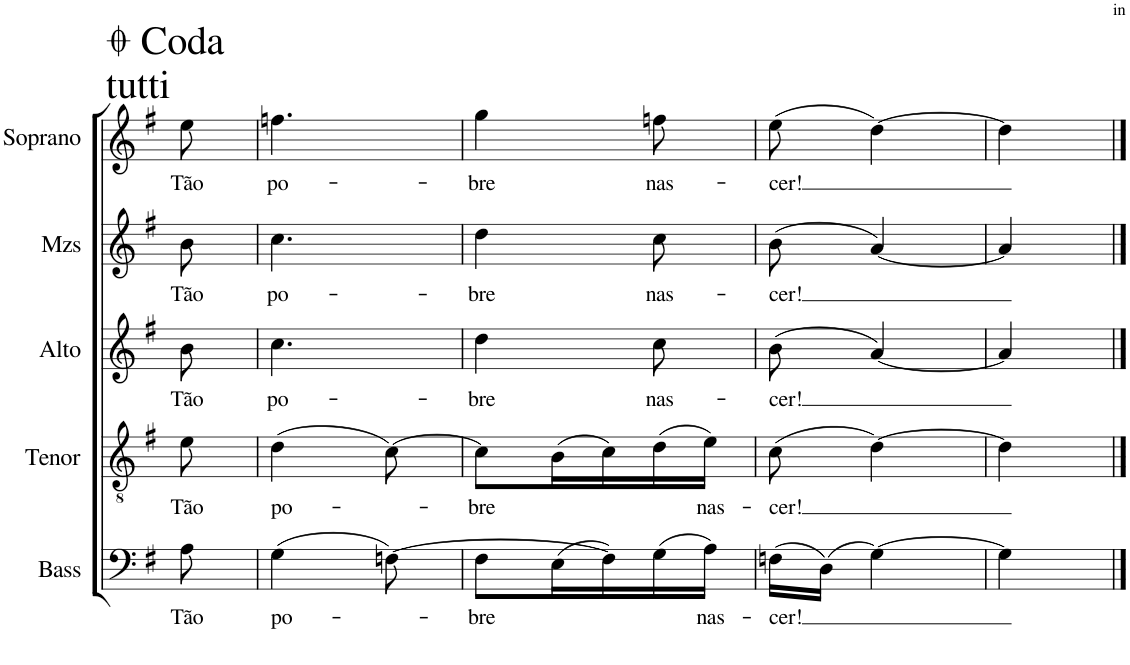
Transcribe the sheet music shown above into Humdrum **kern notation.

**kern	**text	**kern	**text	**kern	**text	**kern	**text	**kern	**text
*part5	*part5	*part4	*part4	*part3	*part3	*part2	*part2	*part1	*part1
*staff5	*staff5	*staff4	*staff4	*staff3	*staff3	*staff2	*staff2	*staff1	*staff1
*I"Bass	*	*I"Tenor	*	*I"Alto	*	*I"Mzs	*	*I"Soprano	*
*I'B.	*	*I'T.	*	*I'A.	*	*I'Mzs.	*	*I'S.	*
!!LO:PB:g=z
*clefF4	*	*clefGv2	*	*clefG2	*	*clefG2	*	*clefG2	*
*k[f#]	*	*k[f#]	*	*k[f#]	*	*k[f#]	*	*k[f#]	*
*M3/8	*	*M3/8	*	*M3/8	*	*M3/8	*	*M3/8	*
=1	=1	=1	=1	=1	=1	=1	=1	=1	=1
!	!LO:LY:b	!	!LO:LY:b	!	!LO:LY:b	!	!LO:LY:b	!	!LO:LY:b
8A\	Tão	8e\	Tão	8b\	Tão	8b\	Tão	8ee\	Tão
=2	=2	=2	=2	=2	=2	=2	=2	=2	=2
!	!LO:LY:b	!	!LO:LY:b	!	!LO:LY:b	!	!LO:LY:b	!	!LO:LY:b
(4G\	po-	(4d\	po-	4.cc\	po-	4.cc\	po-	4.ffn\	po-
[8Fn\)	.	[8c\)	.	.	.	.	.	.	.
=3	=3	=3	=3	=3	=3	=3	=3	=3	=3
!	!LO:LY:b	!	!LO:LY:b	!	!LO:LY:b	!	!LO:LY:b	!	!LO:LY:b
8F#\L	-bre	8c\L]	-bre	4dd\	-bre	4dd\	-bre	4gg\	-bre
(16E\L	.	(16B\L	.	.	.	.	.	.	.
16F\])	.	16c\)	.	.	.	.	.	.	.
!	!	!	!	!	!LO:LY:b	!	!LO:LY:b	!	!LO:LY:b
(16G\	.	(16d\	.	8cc\	nas-	8cc\	nas-	8ffn\	nas-
!	!LO:LY:b	!	!LO:LY:b	!	!	!	!	!	!
16A\JJ)	nas-	16e\JJ)	nas-	.	.	.	.	.	.
=4	=4	=4	=4	=4	=4	=4	=4	=4	=4
!	!LO:LY:b	!	!LO:LY:b	!	!LO:LY:b	!	!LO:LY:b	!	!LO:LY:b
(16Fn\LL	-cer!	(8c\	-cer!	(8b\	-cer!	(8b\	-cer!	(8ee\	-cer!
(16D\JJ)	.	.	.	.	.	.	.	.	.
[4G\)	.	[4d\)	.	[4a/)	.	[4a/)	.	[4dd\)	.
=5	=5	=5	=5	=5	=5	=5	=5	=5	=5
4G\]	.	4d\]	.	4a/]	.	4a/]	.	4dd\]	.
==	==	==	==	==	==	==	==	==	==
*-	*-	*-	*-	*-	*-	*-	*-	*-	*-
